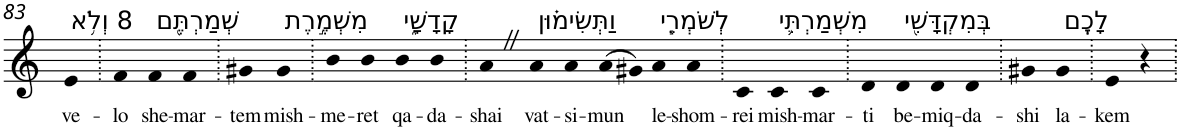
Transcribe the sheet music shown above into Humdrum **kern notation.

**kern	**text
*part1	*part1
*staff1	*staff1
*I"Piano	*
*I'Pno	*
!!LO:PB:g=z
*clefG2	*
*k[]	*
=83	=83
!LO:TX:a:t=8 וְלֹ֥א	!
!	!LO:LY:b
4e	ve-
=84.	=84.
!	!LO:LY:b
4f	-lo
!LO:TX:a:t=שְׁמַרְתֶּ֖ם	!
!	!LO:LY:b
4f	she-
!	!LO:LY:b
4f	-mar-
=85.	=85.
!	!LO:LY:b
4g#X	-tem
!LO:TX:a:t=מִשְׁמֶ֣רֶת	!
!	!LO:LY:b
4g#	mish-
=86.	=86.
!	!LO:LY:b
4b	-me-
!	!LO:LY:b
4b	-ret
!LO:TX:a:t=קָדָשָׁ֑י	!
!	!LO:LY:b
4b	qa-
!	!LO:LY:b
4b	-da-
=87.	=87.
!	!LO:LY:b
4aZ	-shai
!LO:TX:a:t=וַתְּשִׂימ֗וּן	!
!	!LO:LY:b
4a	vat-
!	!LO:LY:b
4a	-si-
!	!LO:LY:b
(>8a	-mun
8g#X)	.
!LO:TX:a:t=לְשֹׁמְרֵ֧י	!
!	!LO:LY:b
4a	le-
!	!LO:LY:b
4a	-shom-
=88.	=88.
!	!LO:LY:b
4c	-rei
!LO:TX:a:t=מִשְׁמַרְתִּ֛י	!
!	!LO:LY:b
4c	mish-
!	!LO:LY:b
4c	-mar-
=89.	=89.
!	!LO:LY:b
4d	-ti
!LO:TX:a:t=בְּמִקְדָּשִׁ֖י	!
!	!LO:LY:b
4d	be-
!	!LO:LY:b
4d	-miq-
!	!LO:LY:b
4d	-da-
=90.	=90.
!	!LO:LY:b
4g#X	-shi
!LO:TX:a:t=לָכֶֽם	!
!	!LO:LY:b
4g#	la-
=91.	=91.
!	!LO:LY:b
4e	-kem
4r	.
=.	=.
*-	*-
